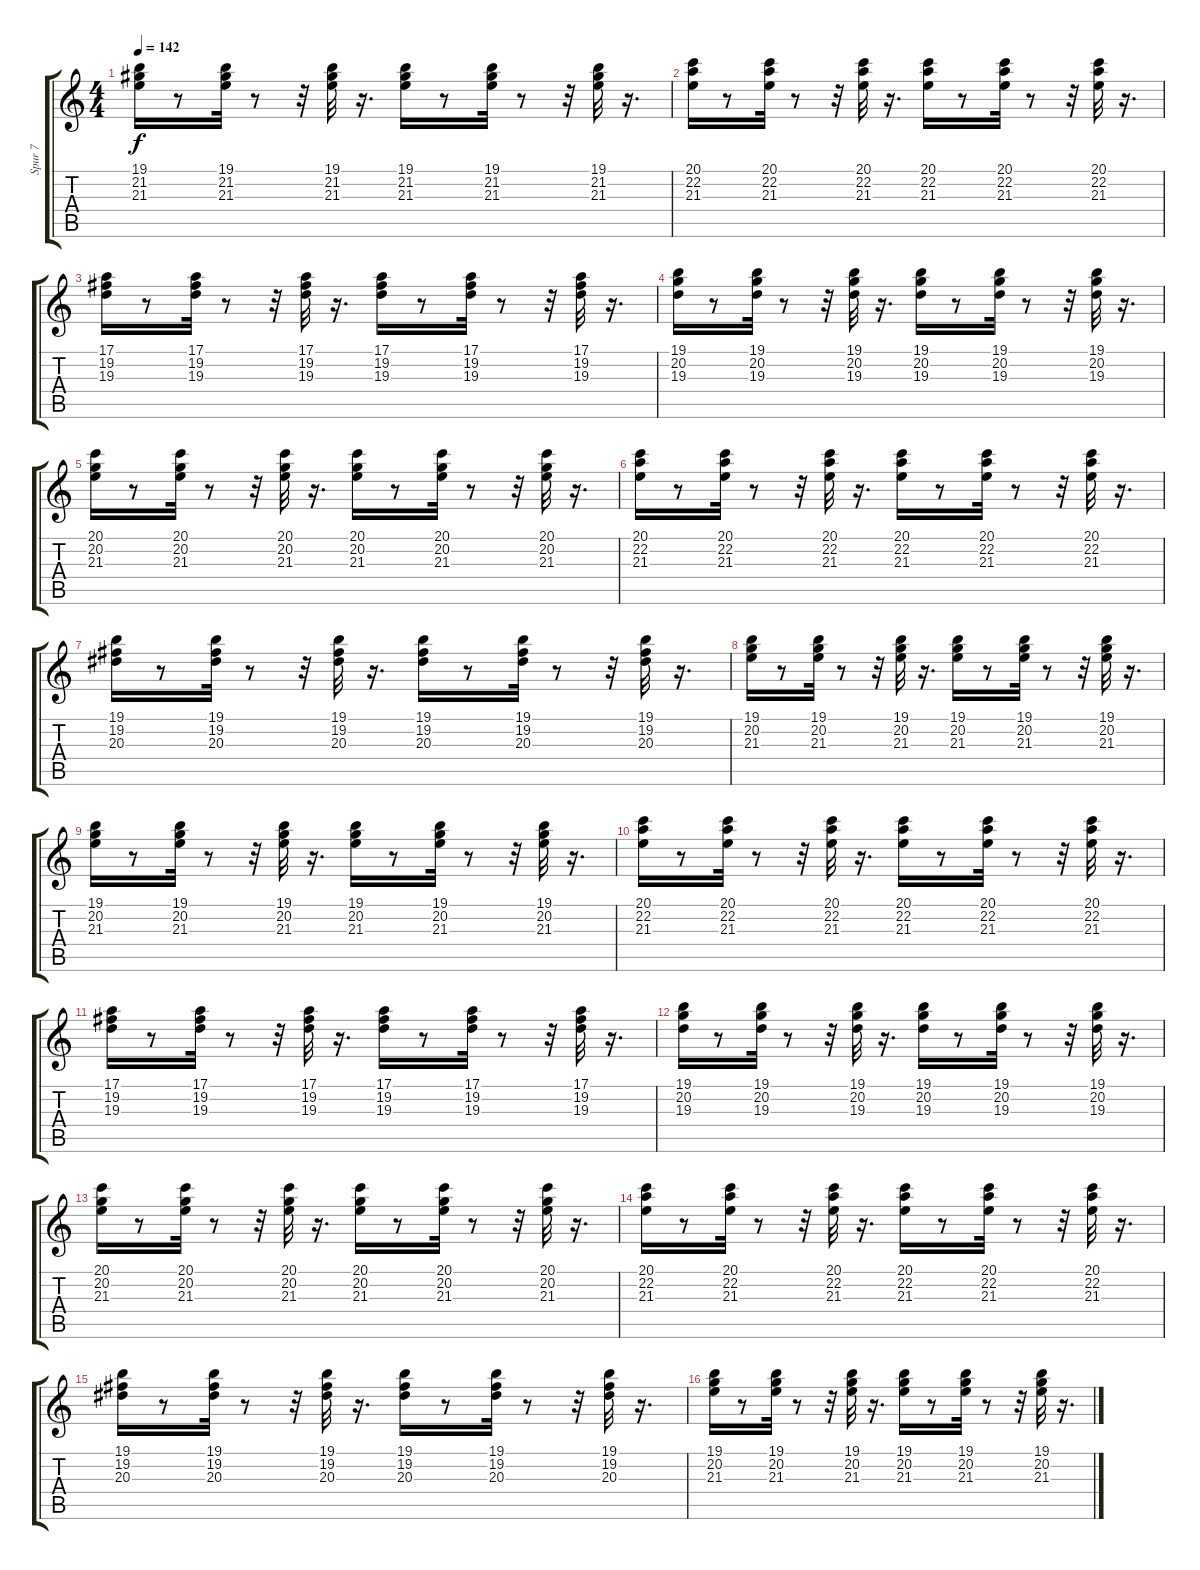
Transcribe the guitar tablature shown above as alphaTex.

\track ("Spur 7" "Spur 7") {instrument xylophone}
\staff {score tabs}
\tuning (E4 B3 G3 D3 A2 E2) {hide}
\ts (4 4)
\tempo 142
\clef g2
\ks c
(19.1 21.2 21.3).16{dy f} r.8 (19.1 21.2 21.3).32 r.8 r.32 (19.1 21.2 21.3).32 r.16{d} (19.1 21.2 21.3).16 r.8 (19.1 21.2 21.3).32 r.8 r.32 (19.1 21.2 21.3).32 r.16{d} |
(20.1 22.2 21.3).16 r.8 (20.1 22.2 21.3).32 r.8 r.32 (20.1 22.2 21.3).32 r.16{d} (20.1 22.2 21.3).16 r.8 (20.1 22.2 21.3).32 r.8 r.32 (20.1 22.2 21.3).32 r.16{d} |
(17.1 19.2 19.3).16 r.8 (17.1 19.2 19.3).32 r.8 r.32 (17.1 19.2 19.3).32 r.16{d} (17.1 19.2 19.3).16 r.8 (17.1 19.2 19.3).32 r.8 r.32 (17.1 19.2 19.3).32 r.16{d} |
(19.1 20.2 19.3).16 r.8 (19.1 20.2 19.3).32 r.8 r.32 (19.1 20.2 19.3).32 r.16{d} (19.1 20.2 19.3).16 r.8 (19.1 20.2 19.3).32 r.8 r.32 (19.1 20.2 19.3).32 r.16{d} |
(20.1 20.2 21.3).16 r.8 (20.1 20.2 21.3).32 r.8 r.32 (20.1 20.2 21.3).32 r.16{d} (20.1 20.2 21.3).16 r.8 (20.1 20.2 21.3).32 r.8 r.32 (20.1 20.2 21.3).32 r.16{d} |
(20.1 22.2 21.3).16 r.8 (20.1 22.2 21.3).32 r.8 r.32 (20.1 22.2 21.3).32 r.16{d} (20.1 22.2 21.3).16 r.8 (20.1 22.2 21.3).32 r.8 r.32 (20.1 22.2 21.3).32 r.16{d} |
(19.1 19.2 20.3).16 r.8 (19.1 19.2 20.3).32 r.8 r.32 (19.1 19.2 20.3).32 r.16{d} (19.1 19.2 20.3).16 r.8 (19.1 19.2 20.3).32 r.8 r.32 (19.1 19.2 20.3).32 r.16{d} |
(19.1 20.2 21.3).16 r.8 (19.1 20.2 21.3).32 r.8 r.32 (19.1 20.2 21.3).32 r.16{d} (19.1 20.2 21.3).16 r.8 (19.1 20.2 21.3).32 r.8 r.32 (19.1 20.2 21.3).32 r.16{d} |
(19.1 20.2 21.3).16 r.8 (19.1 20.2 21.3).32 r.8 r.32 (19.1 20.2 21.3).32 r.16{d} (19.1 20.2 21.3).16 r.8 (19.1 20.2 21.3).32 r.8 r.32 (19.1 20.2 21.3).32 r.16{d} |
(20.1 22.2 21.3).16 r.8 (20.1 22.2 21.3).32 r.8 r.32 (20.1 22.2 21.3).32 r.16{d} (20.1 22.2 21.3).16 r.8 (20.1 22.2 21.3).32 r.8 r.32 (20.1 22.2 21.3).32 r.16{d} |
(17.1 19.2 19.3).16 r.8 (17.1 19.2 19.3).32 r.8 r.32 (17.1 19.2 19.3).32 r.16{d} (17.1 19.2 19.3).16 r.8 (17.1 19.2 19.3).32 r.8 r.32 (17.1 19.2 19.3).32 r.16{d} |
(19.1 20.2 19.3).16 r.8 (19.1 20.2 19.3).32 r.8 r.32 (19.1 20.2 19.3).32 r.16{d} (19.1 20.2 19.3).16 r.8 (19.1 20.2 19.3).32 r.8 r.32 (19.1 20.2 19.3).32 r.16{d} |
(20.1 20.2 21.3).16 r.8 (20.1 20.2 21.3).32 r.8 r.32 (20.1 20.2 21.3).32 r.16{d} (20.1 20.2 21.3).16 r.8 (20.1 20.2 21.3).32 r.8 r.32 (20.1 20.2 21.3).32 r.16{d} |
(20.1 22.2 21.3).16 r.8 (20.1 22.2 21.3).32 r.8 r.32 (20.1 22.2 21.3).32 r.16{d} (20.1 22.2 21.3).16 r.8 (20.1 22.2 21.3).32 r.8 r.32 (20.1 22.2 21.3).32 r.16{d} |
(19.1 19.2 20.3).16 r.8 (19.1 19.2 20.3).32 r.8 r.32 (19.1 19.2 20.3).32 r.16{d} (19.1 19.2 20.3).16 r.8 (19.1 19.2 20.3).32 r.8 r.32 (19.1 19.2 20.3).32 r.16{d} |
(19.1 20.2 21.3).16 r.8 (19.1 20.2 21.3).32 r.8 r.32 (19.1 20.2 21.3).32 r.16{d} (19.1 20.2 21.3).16 r.8 (19.1 20.2 21.3).32 r.8 r.32 (19.1 20.2 21.3).32 r.16{d}
